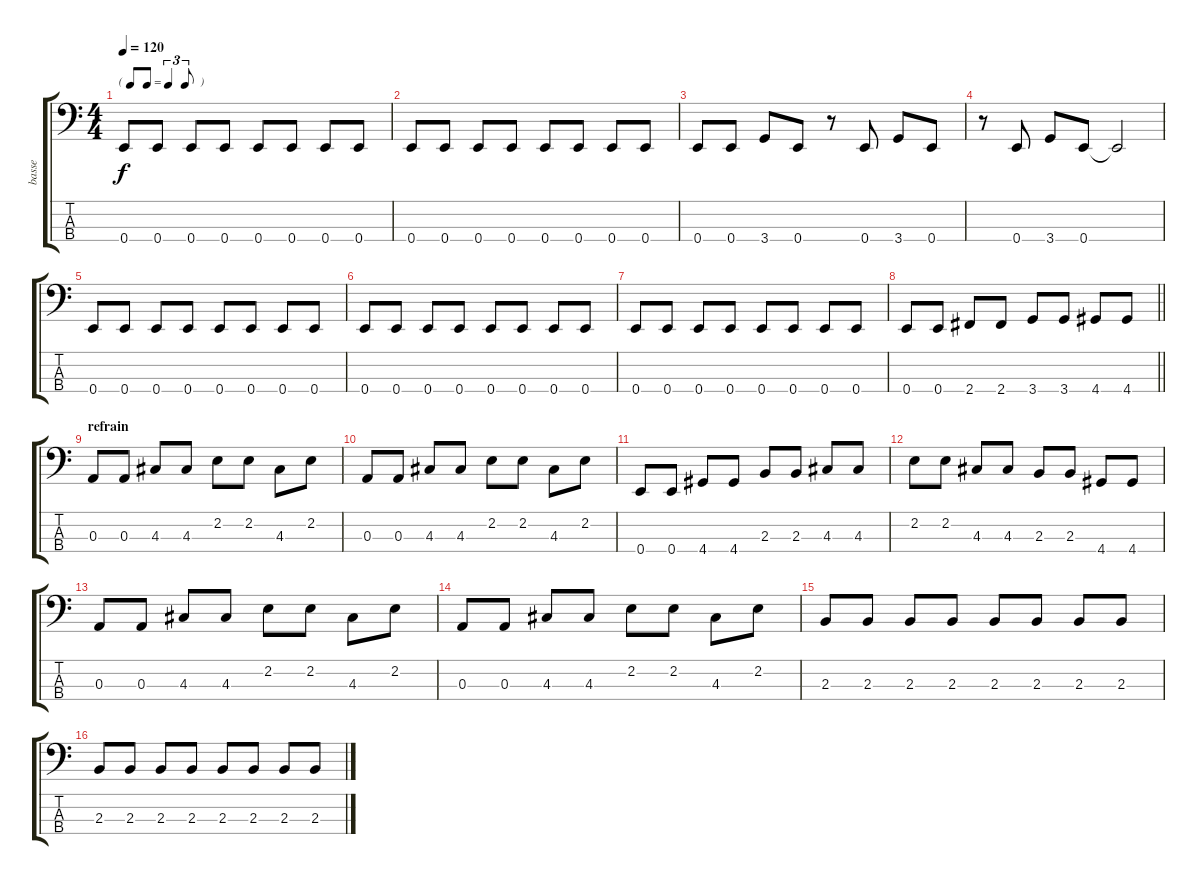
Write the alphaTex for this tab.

\track ("basse" "basse") {instrument electricbasspick}
\staff {score tabs}
\tuning (G2 D2 A1 E1) {hide}
\ts (4 4)
\tf triplet8th
\tempo 120
\clef f4
\ks c
0.4.8{dy f} 0.4.8 0.4.8 0.4.8 0.4.8 0.4.8 0.4.8 0.4.8 |
0.4.8 0.4.8 0.4.8 0.4.8 0.4.8 0.4.8 0.4.8 0.4.8 |
0.4.8 0.4.8 3.4.8 0.4.8 r.8 0.4.8 3.4.8 0.4.8 |
r.8 0.4.8 3.4.8 0.4.8 0.4{t}.2 |
0.4.8 0.4.8 0.4.8 0.4.8 0.4.8 0.4.8 0.4.8 0.4.8 |
0.4.8 0.4.8 0.4.8 0.4.8 0.4.8 0.4.8 0.4.8 0.4.8 |
0.4.8 0.4.8 0.4.8 0.4.8 0.4.8 0.4.8 0.4.8 0.4.8 |
\barLineRight lightlight
0.4.8 0.4.8 2.4.8 2.4.8 3.4.8 3.4.8 4.4.8 4.4.8 |
\section ("" "refrain")
0.3.8 0.3.8 4.3.8 4.3.8 2.2.8 2.2.8 4.3.8 2.2.8 |
0.3.8 0.3.8 4.3.8 4.3.8 2.2.8 2.2.8 4.3.8 2.2.8 |
0.4.8 0.4.8 4.4.8 4.4.8 2.3.8 2.3.8 4.3.8 4.3.8 |
2.2.8 2.2.8 4.3.8 4.3.8 2.3.8 2.3.8 4.4.8 4.4.8 |
0.3.8 0.3.8 4.3.8 4.3.8 2.2.8 2.2.8 4.3.8 2.2.8 |
0.3.8 0.3.8 4.3.8 4.3.8 2.2.8 2.2.8 4.3.8 2.2.8 |
2.3.8 2.3.8 2.3.8 2.3.8 2.3.8 2.3.8 2.3.8 2.3.8 |
2.3.8 2.3.8 2.3.8 2.3.8 2.3.8 2.3.8 2.3.8 2.3.8
